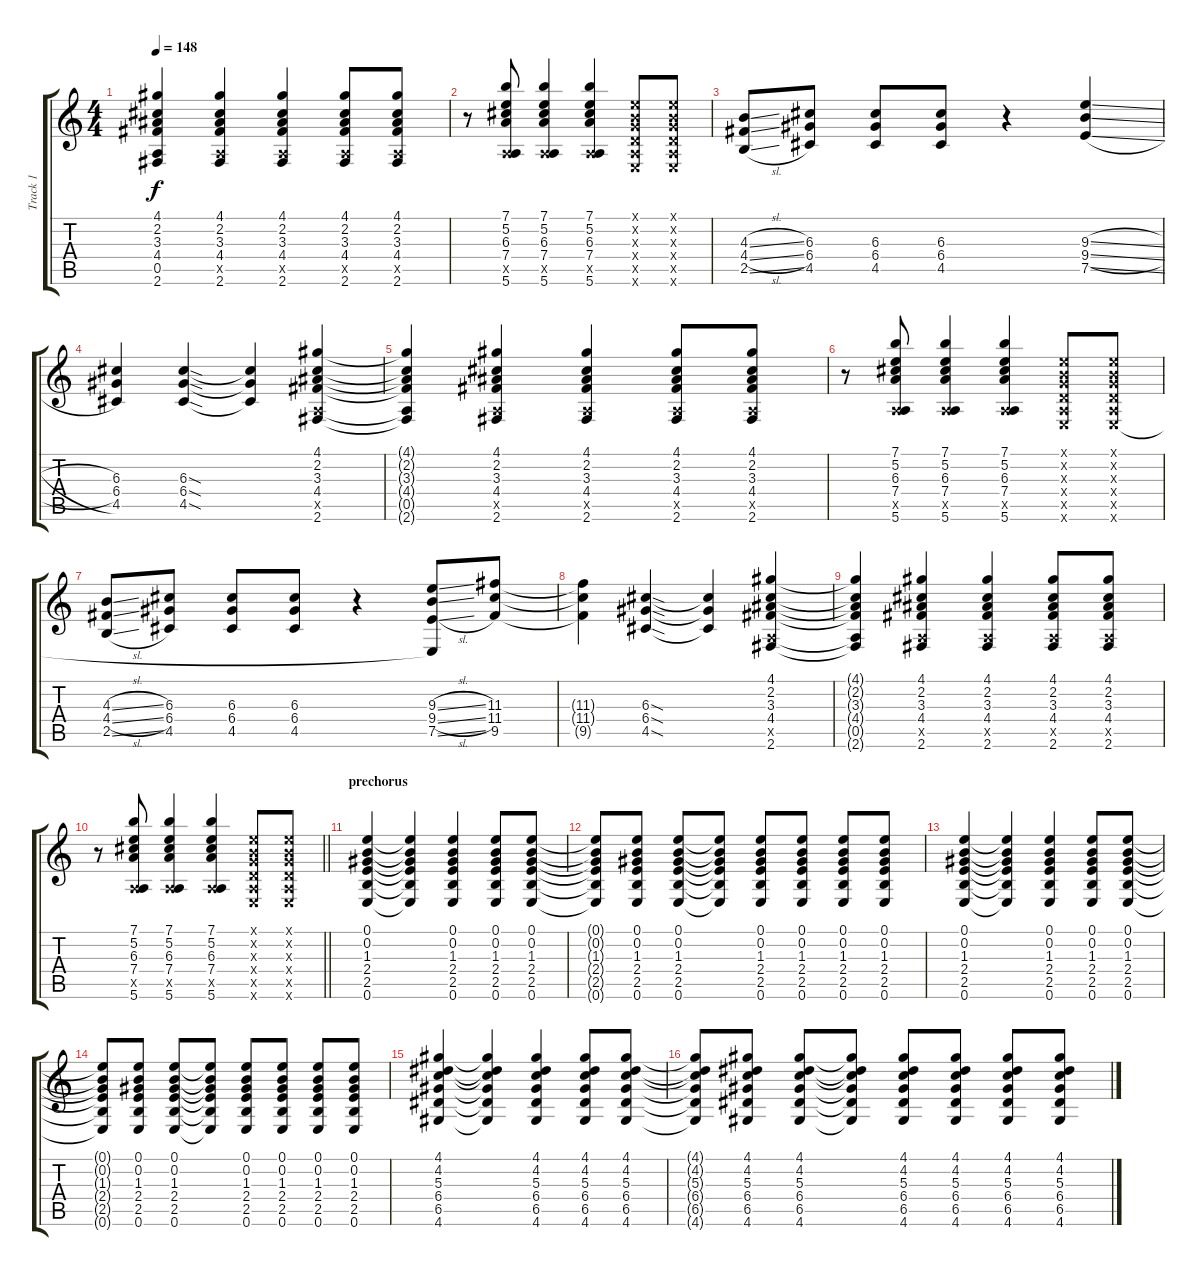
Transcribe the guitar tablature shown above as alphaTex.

\track ("Track 1" "Track 1") {instrument overdrivenguitar}
\staff {score tabs}
\tuning (E4 B3 G3 D3 A2 E2) {hide}
\ts (4 4)
\tempo 148
\clef g2
\ks c
(4.1{t} 2.2{t} 3.3{t} 4.4{t} 0.5{t} 2.6{t}).4{dy f} (4.1 2.2 3.3 4.4 0.5{x} 2.6).4 (4.1 2.2 3.3 4.4 0.5{x} 2.6).4 (4.1 2.2 3.3 4.4 0.5{x} 2.6).8 (4.1 2.2 3.3 4.4 0.5{x} 2.6).8 |
r.8 (7.1 5.2 6.3 7.4 0.5{x} 5.6).8 (7.1 5.2 6.3 7.4 0.5{x} 5.6).4 (7.1 5.2 6.3 7.4 0.5{x} 5.6).4 (0.1{x} 0.2{x} 0.3{x} 0.4{x} 0.5{x} 0.6{x}).8 (0.1{x} 0.2{x} 0.3{x} 0.4{x} 0.5{x} 0.6{x}).8 |
(4.3{sl} 4.4{sl} 2.5{sl}).8 (6.3 6.4 4.5).8 (6.3 6.4 4.5).8 (6.3 6.4 4.5).8 r.4 (9.3{sl} 9.4{sl} 7.5{sl}).4 |
(6.3 6.4 4.5).4 (6.3{sod} 6.4{sod} 4.5{sod}).4 (6.3{t} 6.4{t} 4.5{t}).4 (4.1 2.2 3.3 4.4 0.5{x} 2.6).4 |
(4.1{t} 2.2{t} 3.3{t} 4.4{t} 0.5{t} 2.6{t}).4 (4.1 2.2 3.3 4.4 0.5{x} 2.6).4 (4.1 2.2 3.3 4.4 0.5{x} 2.6).4 (4.1 2.2 3.3 4.4 0.5{x} 2.6).8 (4.1 2.2 3.3 4.4 0.5{x} 2.6).8 |
r.8 (7.1 5.2 6.3 7.4 0.5{x} 5.6).8 (7.1 5.2 6.3 7.4 0.5{x} 5.6).4 (7.1 5.2 6.3 7.4 0.5{x} 5.6).4 (0.1{x} 0.2{x} 0.3{x} 0.4{x} 0.5{x} 0.6{x}).8 (0.1{x} 0.2{x} 0.3{x} 0.4{x} 0.5{x} 0.6{x}).8 |
(4.3{sl} 4.4{sl} 2.5{sl}).8 (6.3 6.4 4.5).8 (6.3 6.4 4.5).8 (6.3 6.4 4.5).8 r.4 (9.3{sl} 9.4{sl} 7.5{sl} 0.6{t}).8 (11.3 11.4 9.5).8 |
(11.3{t} 11.4{t} 9.5{t}).4 (6.3{sod} 6.4{sod} 4.5{sod}).4 (6.3{t} 6.4{t} 4.5{t}).4 (4.1 2.2 3.3 4.4 0.5{x} 2.6).4 |
(4.1{t} 2.2{t} 3.3{t} 4.4{t} 0.5{t} 2.6{t}).4 (4.1 2.2 3.3 4.4 0.5{x} 2.6).4 (4.1 2.2 3.3 4.4 0.5{x} 2.6).4 (4.1 2.2 3.3 4.4 0.5{x} 2.6).8 (4.1 2.2 3.3 4.4 0.5{x} 2.6).8 |
\barLineRight lightlight
r.8 (7.1 5.2 6.3 7.4 0.5{x} 5.6).8 (7.1 5.2 6.3 7.4 0.5{x} 5.6).4 (7.1 5.2 6.3 7.4 0.5{x} 5.6).4 (0.1{x} 0.2{x} 0.3{x} 0.4{x} 0.5{x} 0.6{x}).8 (0.1{x} 0.2{x} 0.3{x} 0.4{x} 0.5{x} 0.6{x}).8 |
\section ("" "prechorus")
(0.1 0.2 1.3 2.4 2.5 0.6).4 (0.1{t} 0.2{t} 1.3{t} 2.4{t} 2.5{t} 0.6{t}).4 (0.1 0.2 1.3 2.4 2.5 0.6).4 (0.1 0.2 1.3 2.4 2.5 0.6).8 (0.1 0.2 1.3 2.4 2.5 0.6).8 |
(0.1{t} 0.2{t} 1.3{t} 2.4{t} 2.5{t} 0.6{t}).8 (0.1 0.2 1.3 2.4 2.5 0.6).8 (0.1 0.2 1.3 2.4 2.5 0.6).8 (0.1{t} 0.2{t} 1.3{t} 2.4{t} 2.5{t} 0.6{t}).8 (0.1 0.2 1.3 2.4 2.5 0.6).8 (0.1 0.2 1.3 2.4 2.5 0.6).8 (0.1 0.2 1.3 2.4 2.5 0.6).8 (0.1 0.2 1.3 2.4 2.5 0.6).8 |
(0.1 0.2 1.3 2.4 2.5 0.6).4 (0.1{t} 0.2{t} 1.3{t} 2.4{t} 2.5{t} 0.6{t}).4 (0.1 0.2 1.3 2.4 2.5 0.6).4 (0.1 0.2 1.3 2.4 2.5 0.6).8 (0.1 0.2 1.3 2.4 2.5 0.6).8 |
(0.1{t} 0.2{t} 1.3{t} 2.4{t} 2.5{t} 0.6{t}).8 (0.1 0.2 1.3 2.4 2.5 0.6).8 (0.1 0.2 1.3 2.4 2.5 0.6).8 (0.1{t} 0.2{t} 1.3{t} 2.4{t} 2.5{t} 0.6{t}).8 (0.1 0.2 1.3 2.4 2.5 0.6).8 (0.1 0.2 1.3 2.4 2.5 0.6).8 (0.1 0.2 1.3 2.4 2.5 0.6).8 (0.1 0.2 1.3 2.4 2.5 0.6).8 |
(4.1 4.2 5.3 6.4 6.5 4.6).4 (4.1{t} 4.2{t} 5.3{t} 6.4{t} 6.5{t} 4.6{t}).4 (4.1 4.2 5.3 6.4 6.5 4.6).4 (4.1 4.2 5.3 6.4 6.5 4.6).8 (4.1 4.2 5.3 6.4 6.5 4.6).8 |
(4.1{t} 4.2{t} 5.3{t} 6.4{t} 6.5{t} 4.6{t}).8 (4.1 4.2 5.3 6.4 6.5 4.6).8 (4.1 4.2 5.3 6.4 6.5 4.6).8 (4.1{t} 4.2{t} 5.3{t} 6.4{t} 6.5{t} 4.6{t}).8 (4.1 4.2 5.3 6.4 6.5 4.6).8 (4.1 4.2 5.3 6.4 6.5 4.6).8 (4.1 4.2 5.3 6.4 6.5 4.6).8 (4.1 4.2 5.3 6.4 6.5 4.6).8
